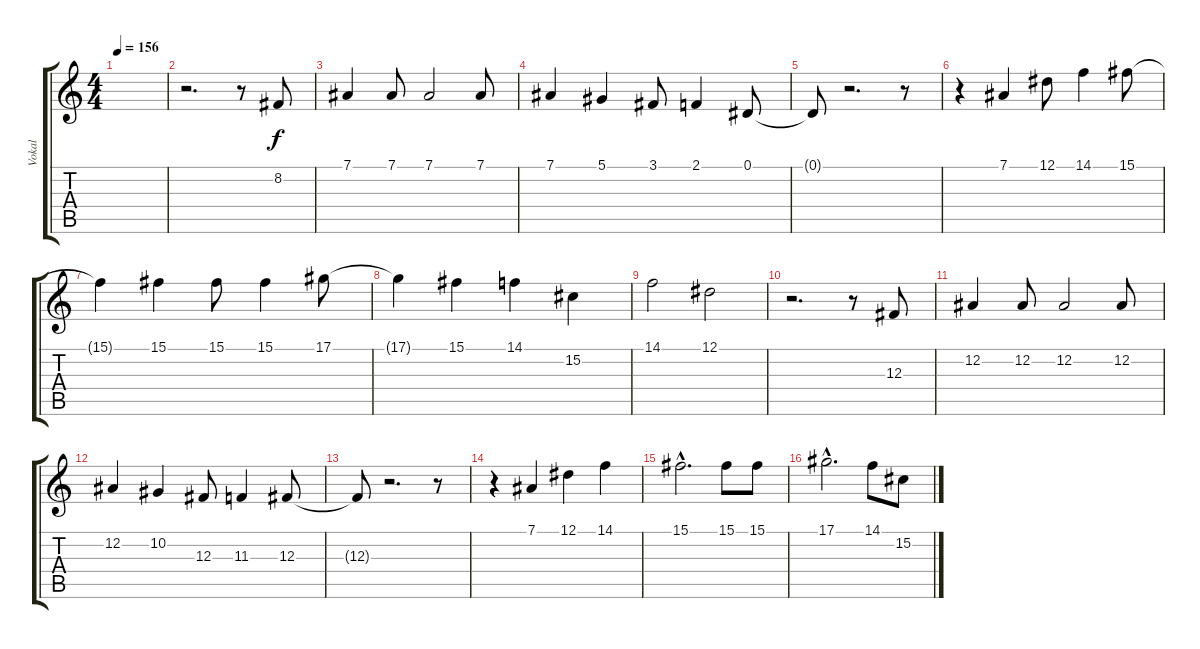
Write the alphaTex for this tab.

\track ("Vokal" "Vokal") {instrument altosax}
\staff {score tabs}
\tuning (Eb4 Bb3 Gb3 Db3 Ab2 Eb2) {hide}
\ts (4 4)
\tempo 156
\clef g2
\ks c
|
r.2{d} r.8 8.2.8 |
7.1.4 7.1.8 7.1.2 7.1.8 |
7.1.4 5.1.4 3.1.8 2.1.4 0.1.8 |
0.1{t}.8 r.2{d} r.8 |
r.4 7.1.4 12.1.8 14.1.4 15.1.8 |
15.1{t}.4 15.1.4 15.1.8 15.1.4 17.1.8 |
17.1{t}.4 15.1.4 14.1.4 15.2.4 |
14.1.2 12.1.2 |
r.2{d} r.8 12.3.8 |
12.2.4 12.2.8 12.2.2 12.2.8 |
12.2.4 10.2.4 12.3.8 11.3.4 12.3.8 |
12.3{t}.8 r.2{d} r.8 |
r.4 7.1.4 12.1.4 14.1.4 |
15.1{hac}.2{d} 15.1.8 15.1.8 |
17.1{hac}.2{d} 14.1.8 15.2.8
